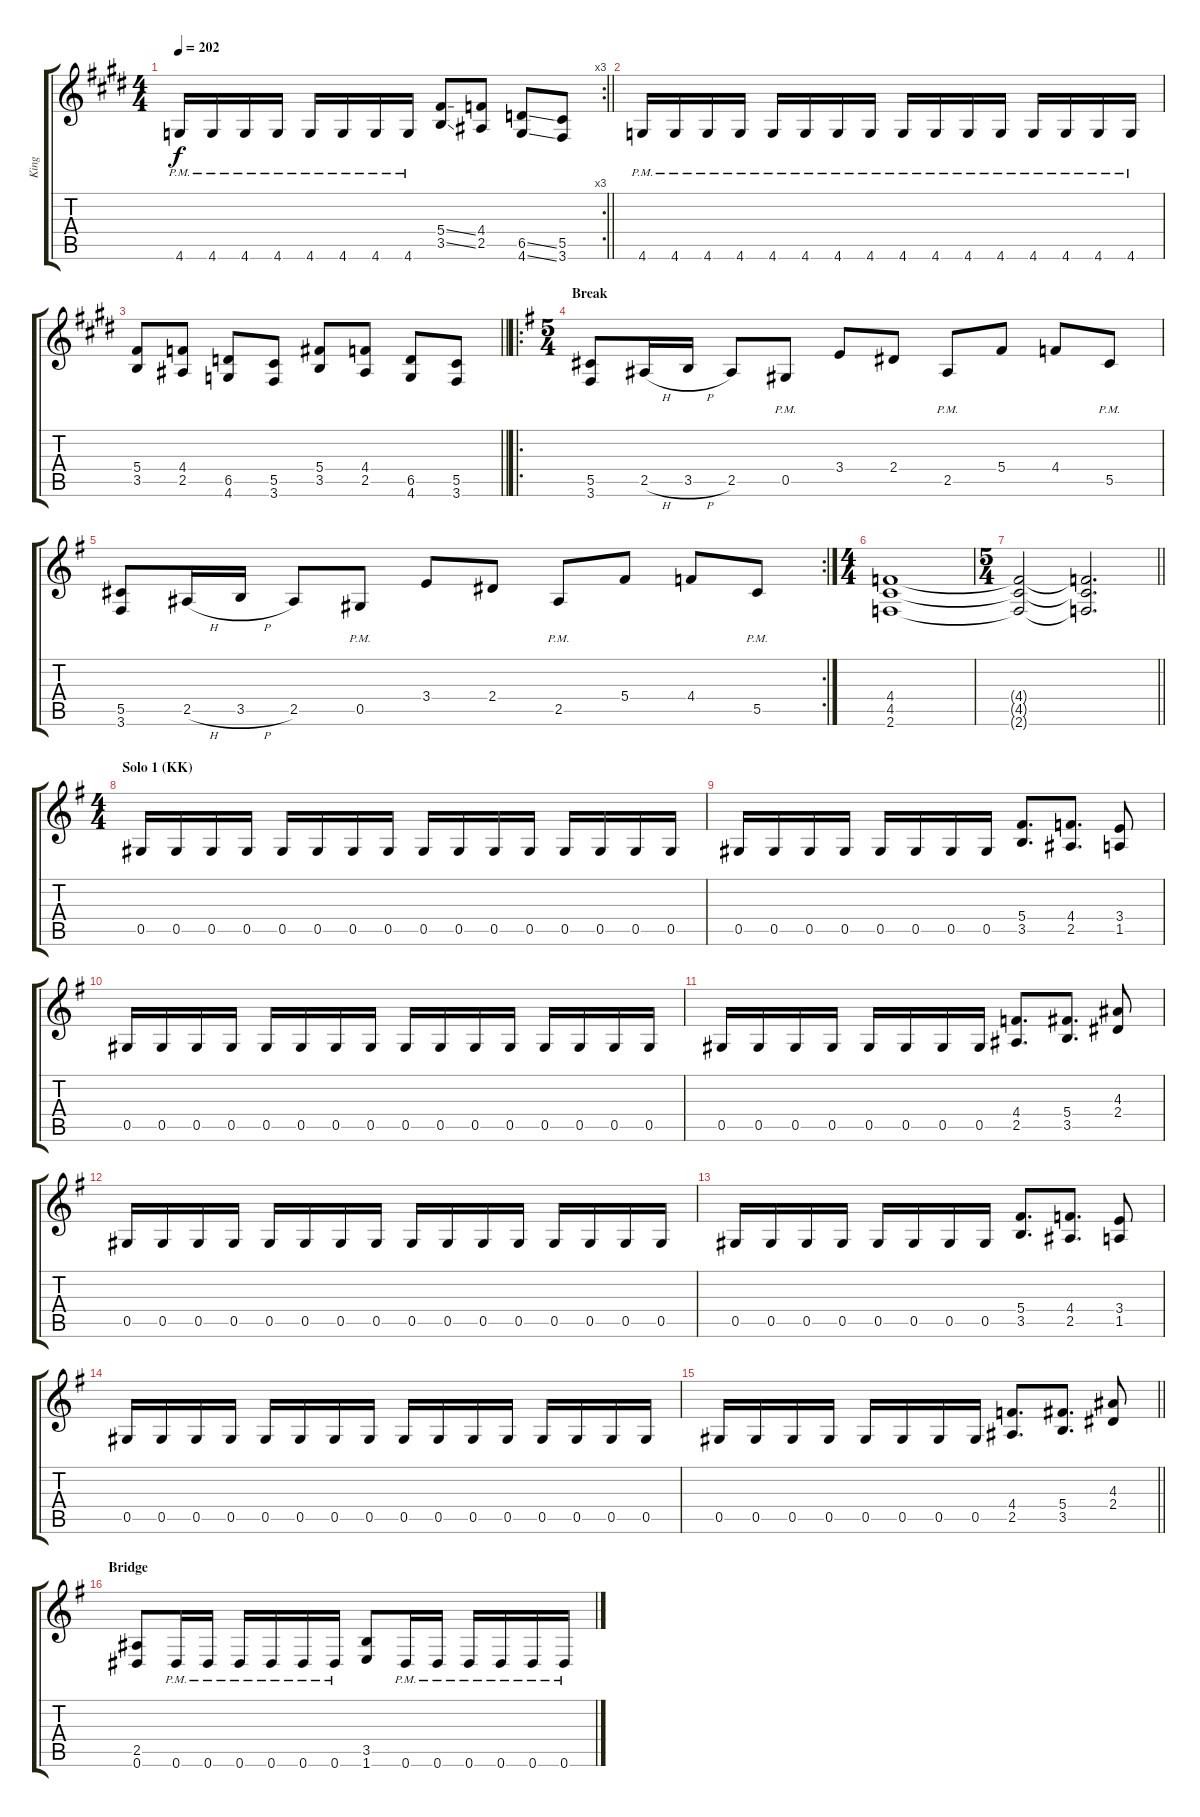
\track ("King" "King") {instrument distortionguitar}
\staff {score tabs}
\tuning (Eb4 Bb3 Gb3 Db3 Ab2 Eb2) {hide}
\rc 3
\ts (4 4)
\tempo 202
\clef g2
\barLineRight lightlight
\ks e
4.6{pm}.16{dy f} 4.6{pm}.16 4.6{pm}.16 4.6{pm}.16 4.6{pm}.16 4.6{pm}.16 4.6{pm}.16 4.6{pm}.16 (5.4{ss} 3.5{ss}).8 (4.4 2.5).8 (6.5{ss} 4.6{ss}).8 (5.5 3.6).8 |
4.6{pm}.16 4.6{pm}.16 4.6{pm}.16 4.6{pm}.16 4.6{pm}.16 4.6{pm}.16 4.6{pm}.16 4.6{pm}.16 4.6{pm}.16 4.6{pm}.16 4.6{pm}.16 4.6{pm}.16 4.6{pm}.16 4.6{pm}.16 4.6{pm}.16 4.6{pm}.16 |
\barLineRight lightlight
(5.4 3.5).8 (4.4 2.5).8 (6.5 4.6).8 (5.5 3.6).8 (5.4 3.5).8 (4.4 2.5).8 (6.5 4.6).8 (5.5 3.6).8 |
\ro
\ts (5 4)
\section ("" "Break")
\ks g
(5.5 3.6).8 2.5{h}.16 3.5{h}.16 2.5.8 0.5{pm}.8 3.4.8 2.4.8 2.5{pm}.8 5.4.8 4.4.8 5.5{pm}.8 |
\rc 2
(5.5 3.6).8 2.5{h}.16 3.5{h}.16 2.5.8 0.5{pm}.8 3.4.8 2.4.8 2.5{pm}.8 5.4.8 4.4.8 5.5{pm}.8 |
\ts (4 4)
(4.4 4.5 2.6).1 |
\ts (5 4)
\barLineRight lightlight
(4.4{t} 4.5{t} 2.6{t}).2 (4.4{t} 4.5{t} 2.6{t}).2{d} |
\ts (4 4)
\section ("" "Solo 1 (KK)")
0.5.16{volume 10} 0.5.16 0.5.16 0.5.16 0.5.16 0.5.16 0.5.16 0.5.16 0.5.16 0.5.16 0.5.16 0.5.16 0.5.16 0.5.16 0.5.16 0.5.16 |
0.5.16 0.5.16 0.5.16 0.5.16 0.5.16 0.5.16 0.5.16 0.5.16 (5.4 3.5).8{d} (4.4 2.5).8{d} (3.4 1.5).8 |
0.5.16 0.5.16 0.5.16 0.5.16 0.5.16 0.5.16 0.5.16 0.5.16 0.5.16 0.5.16 0.5.16 0.5.16 0.5.16 0.5.16 0.5.16 0.5.16 |
0.5.16 0.5.16 0.5.16 0.5.16 0.5.16 0.5.16 0.5.16 0.5.16 (4.4 2.5).8{d} (5.4 3.5).8{d} (4.3 2.4).8 |
0.5.16 0.5.16 0.5.16 0.5.16 0.5.16 0.5.16 0.5.16 0.5.16 0.5.16 0.5.16 0.5.16 0.5.16 0.5.16 0.5.16 0.5.16 0.5.16 |
0.5.16 0.5.16 0.5.16 0.5.16 0.5.16 0.5.16 0.5.16 0.5.16 (5.4 3.5).8{d} (4.4 2.5).8{d} (3.4 1.5).8 |
0.5.16 0.5.16 0.5.16 0.5.16 0.5.16 0.5.16 0.5.16 0.5.16 0.5.16 0.5.16 0.5.16 0.5.16 0.5.16 0.5.16 0.5.16 0.5.16 |
\barLineRight lightlight
0.5.16 0.5.16 0.5.16 0.5.16 0.5.16 0.5.16 0.5.16 0.5.16 (4.4 2.5).8{d} (5.4 3.5).8{d} (4.3 2.4).8 |
\section ("" "Bridge")
(2.5 0.6).8{volume 14} 0.6{pm}.16 0.6{pm}.16 0.6{pm}.16 0.6{pm}.16 0.6{pm}.16 0.6{pm}.16 (3.5 1.6).8 0.6{pm}.16 0.6{pm}.16 0.6{pm}.16 0.6{pm}.16 0.6{pm}.16 0.6{pm}.16
